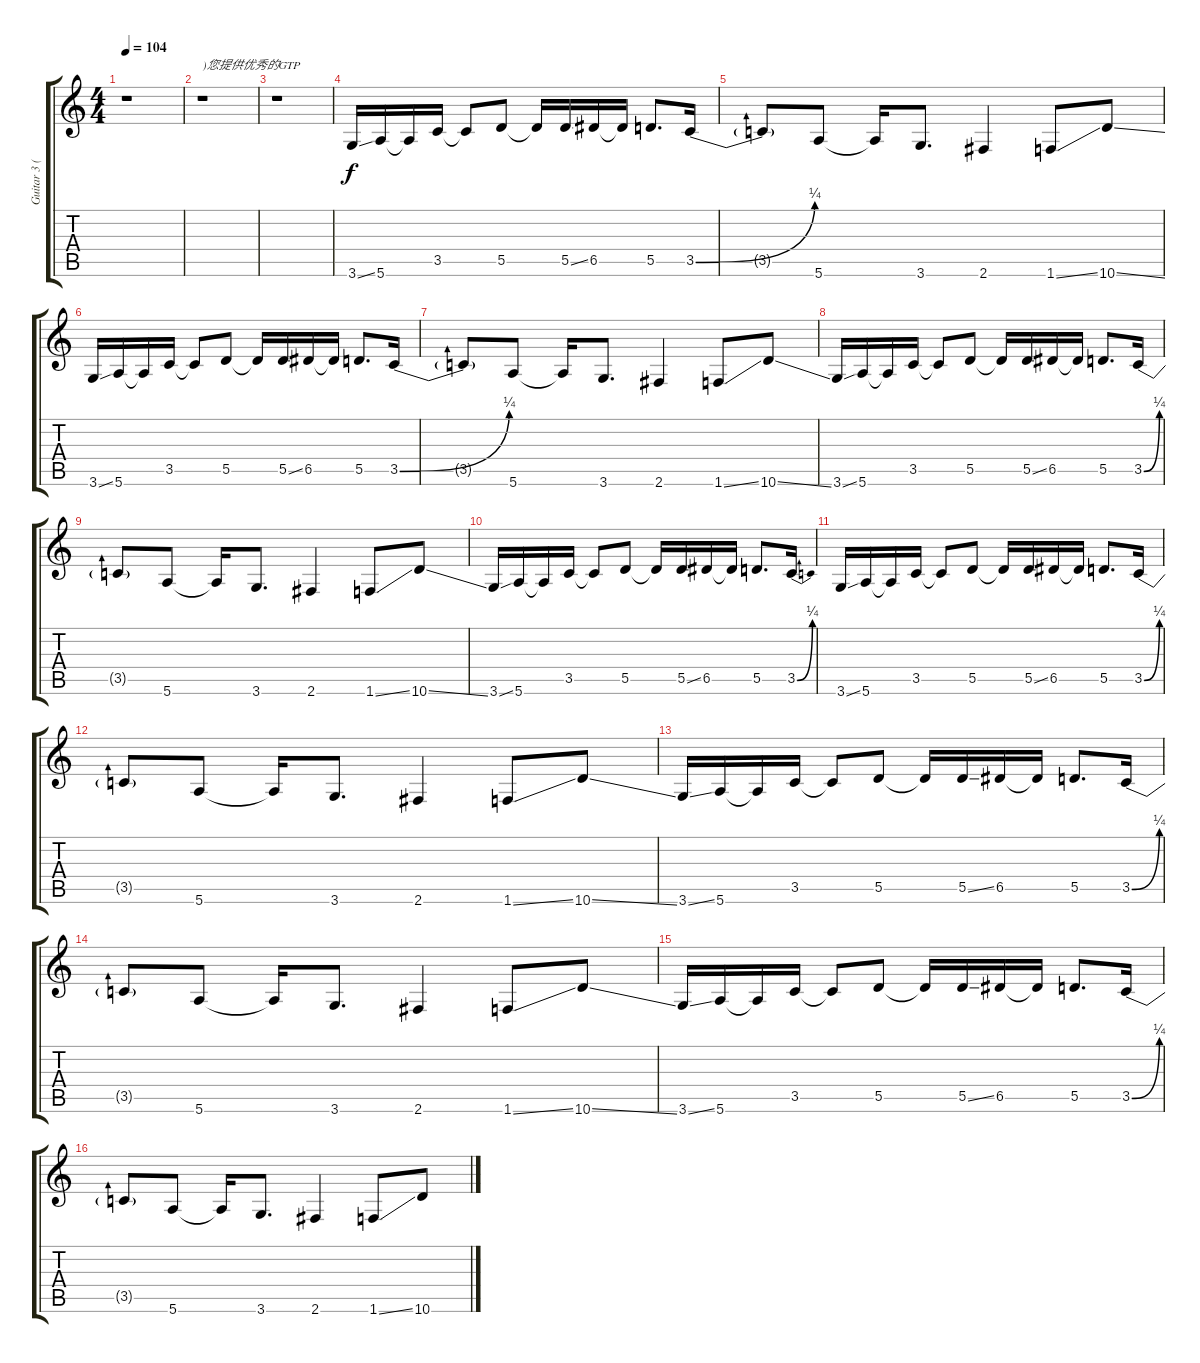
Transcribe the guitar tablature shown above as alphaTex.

\track ("Guitar 3 (Rhythm 2)" "Guitar 3 (") {instrument distortionguitar}
\staff {score tabs}
\tuning (E4 B3 G3 D3 A2 E2) {hide}
\ts (4 4)
\tempo 104
\clef g2
\ks c
r.1{dy f} |
r.1{txt ")您提供优秀的GTP"} |
r.1 |
3.6{ss}.16 5.6.16 5.6{t}.16 3.5.16 3.5{t}.8 5.5.8 5.5{t}.16 5.5{ss}.16 6.5.16 6.5{t}.16 5.5.8{d} 3.5{be (bend 0 0 60 1)}.16 |
3.5{t}.8 5.6.8 5.6{t}.16 3.6.8{d} 2.6.4 1.6{ss}.8 10.6{ss}.8 |
3.6{ss}.16 5.6.16 5.6{t}.16 3.5.16 3.5{t}.8 5.5.8 5.5{t}.16 5.5{ss}.16 6.5.16 6.5{t}.16 5.5.8{d} 3.5{be (bend 0 0 60 1)}.16 |
3.5{t}.8 5.6.8 5.6{t}.16 3.6.8{d} 2.6.4 1.6{ss}.8 10.6{ss}.8 |
3.6{ss}.16 5.6.16 5.6{t}.16 3.5.16 3.5{t}.8 5.5.8 5.5{t}.16 5.5{ss}.16 6.5.16 6.5{t}.16 5.5.8{d} 3.5{be (bend 0 0 60 1)}.16 |
3.5{t}.8 5.6.8 5.6{t}.16 3.6.8{d} 2.6.4 1.6{ss}.8 10.6{ss}.8 |
3.6{ss}.16 5.6.16 5.6{t}.16 3.5.16 3.5{t}.8 5.5.8 5.5{t}.16 5.5{ss}.16 6.5.16 6.5{t}.16 5.5.8{d} 3.5{be (bend 0 0 60 1)}.16 |
3.6{ss}.16 5.6.16 5.6{t}.16 3.5.16 3.5{t}.8 5.5.8 5.5{t}.16 5.5{ss}.16 6.5.16 6.5{t}.16 5.5.8{d} 3.5{be (bend 0 0 60 1)}.16 |
3.5{t}.8 5.6.8 5.6{t}.16 3.6.8{d} 2.6.4 1.6{ss}.8 10.6{ss}.8 |
3.6{ss}.16 5.6.16 5.6{t}.16 3.5.16 3.5{t}.8 5.5.8 5.5{t}.16 5.5{ss}.16 6.5.16 6.5{t}.16 5.5.8{d} 3.5{be (bend 0 0 60 1)}.16 |
3.5{t}.8 5.6.8 5.6{t}.16 3.6.8{d} 2.6.4 1.6{ss}.8 10.6{ss}.8 |
3.6{ss}.16 5.6.16 5.6{t}.16 3.5.16 3.5{t}.8 5.5.8 5.5{t}.16 5.5{ss}.16 6.5.16 6.5{t}.16 5.5.8{d} 3.5{be (bend 0 0 60 1)}.16 |
3.5{t}.8 5.6.8 5.6{t}.16 3.6.8{d} 2.6.4 1.6{ss}.8 10.6{ss}.8
